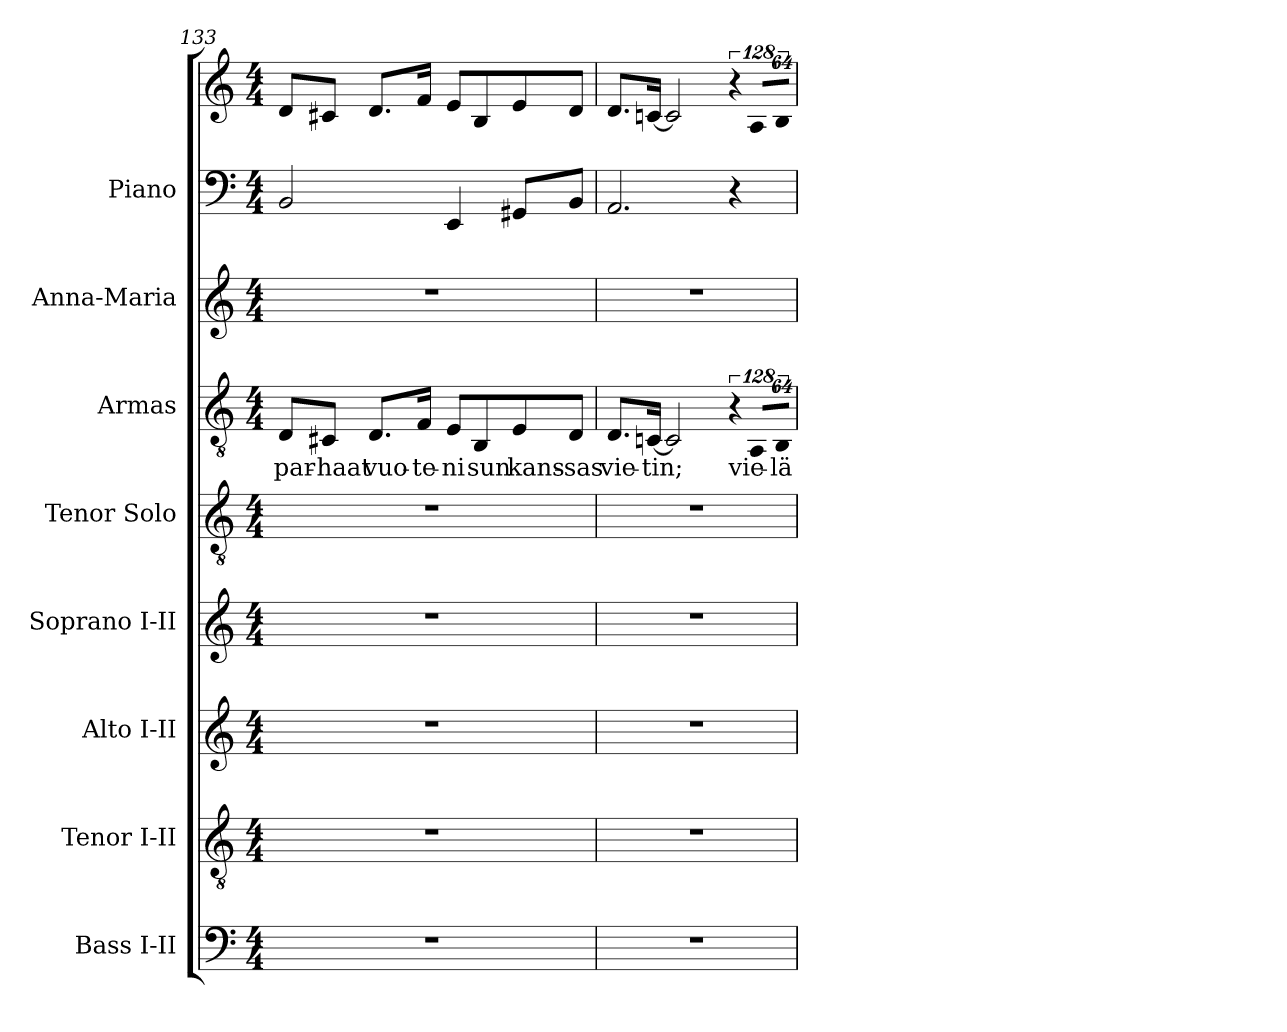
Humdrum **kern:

**kern	**kern	**kern	**kern	**kern	**kern	**text	**kern	**kern	**kern
*part8	*part7	*part6	*part5	*part4	*part3	*part3	*part2	*part1	*part1
*staff9	*staff8	*staff7	*staff6	*staff5	*staff4	*staff4	*staff3	*staff2	*staff1
*I"Bass I-II	*I"Tenor I-II	*I"Alto I-II	*I"Soprano I-II	*I"Tenor Solo	*I"Armas	*	*I"Anna-Maria	*I"Piano	*
*I'B.	*I'T.	*I'A.	*I'S.	*I'T. Solo	*I'Armas	*	*I'A-M	*I'Pno.	*
!!LO:PB:g=z
*clefF4	*clefGv2	*clefG2	*clefG2	*clefGv2	*clefGv2	*	*clefG2	*clefF4	*clefG2
*	*ITrd7c12	*	*	*ITrd7c12	*ITrd7c12	*	*	*	*
*k[]	*k[]	*k[]	*k[]	*k[]	*k[]	*	*k[]	*k[]	*k[]
*C:	*C:	*C:	*C:	*C:	*C:	*	*C:	*C:	*C:
*M4/4	*M4/4	*M4/4	*M4/4	*M4/4	*M4/4	*	*M4/4	*M4/4	*M4/4
=133	=133	=133	=133	=133	=133	=133	=133	=133	=133
!	!	!	!	!	!	!LO:LY:b:color=#000000	!	!	!
1r	1r	1r	1r	1r	8DDi/L	par-	1r	2BBi/	8di/L
!	!	!	!	!	!	!LO:LY:b:color=#000000	!	!	!
.	.	.	.	.	8CC#Xi/J	-haat	.	.	8c#Xi/J
!	!	!	!	!	!	!LO:LY:b:color=#000000	!	!	!
.	.	.	.	.	8.DDi/L	vuo-	.	.	8.di/L
!	!	!	!	!	!	!LO:LY:b:color=#000000	!	!	!
.	.	.	.	.	16FFi/Jk	-te-	.	.	16fi/Jk
!	!	!	!	!	!	!LO:LY:b:color=#000000	!	!	!
.	.	.	.	.	8EEi/L	-ni	.	4EEi/	8ei/L
!	!	!	!	!	!	!LO:LY:b:color=#000000	!	!	!
.	.	.	.	.	8BBBi/	sun	.	.	8Bi/
!	!	!	!	!	!	!LO:LY:b:color=#000000	!	!	!
.	.	.	.	.	8EEi/	kans-	.	8GG#Xi/L	8ei/
!	!	!	!	!	!	!LO:LY:b:color=#000000	!	!	!
.	.	.	.	.	8DDi/J	-sas	.	8BBi/J	8di/J
=134	=134	=134	=134	=134	=134	=134	=134	=134	=134
!	!	!	!	!	!	!LO:LY:b:color=#000000	!	!	!
1r	1r	1r	1r	1r	8.DDi/L	vie-	1r	2.AAi/	8.di/L
!	!	!	!	!	!	!LO:LY:b:color=#000000	!	!	!
.	.	.	.	.	[<16CCni/Jk	-tin;	.	.	[<16cni/Jk
.	.	.	.	.	2CCi/]	.	.	.	2ci/]
!	!	!	!	!	!LO:N:vis=8	!	!	!	!LO:N:vis=8
.	.	.	.	.	1024%85r	.	.	4r	1024%85r
!	!	!	!	!	!LO:N:vis=8	!	!	!	!
!	!	!	!	!	!	!LO:LY:b:color=#000000	!	!	!LO:N:vis=8
.	.	.	.	.	1024%85AAAi/L	vie-	.	.	1024%85Ai/L
!	!	!	!	!	!LO:N:vis=8	!	!	!	!
!	!	!	!	!	!	!LO:LY:b:color=#000000	!	!	!LO:N:vis=8
.	.	.	.	.	512%43BBBi/J	-lä	.	.	512%43Bi/J
=	=	=	=	=	=	=	=	=	=
*-	*-	*-	*-	*-	*-	*-	*-	*-	*-
